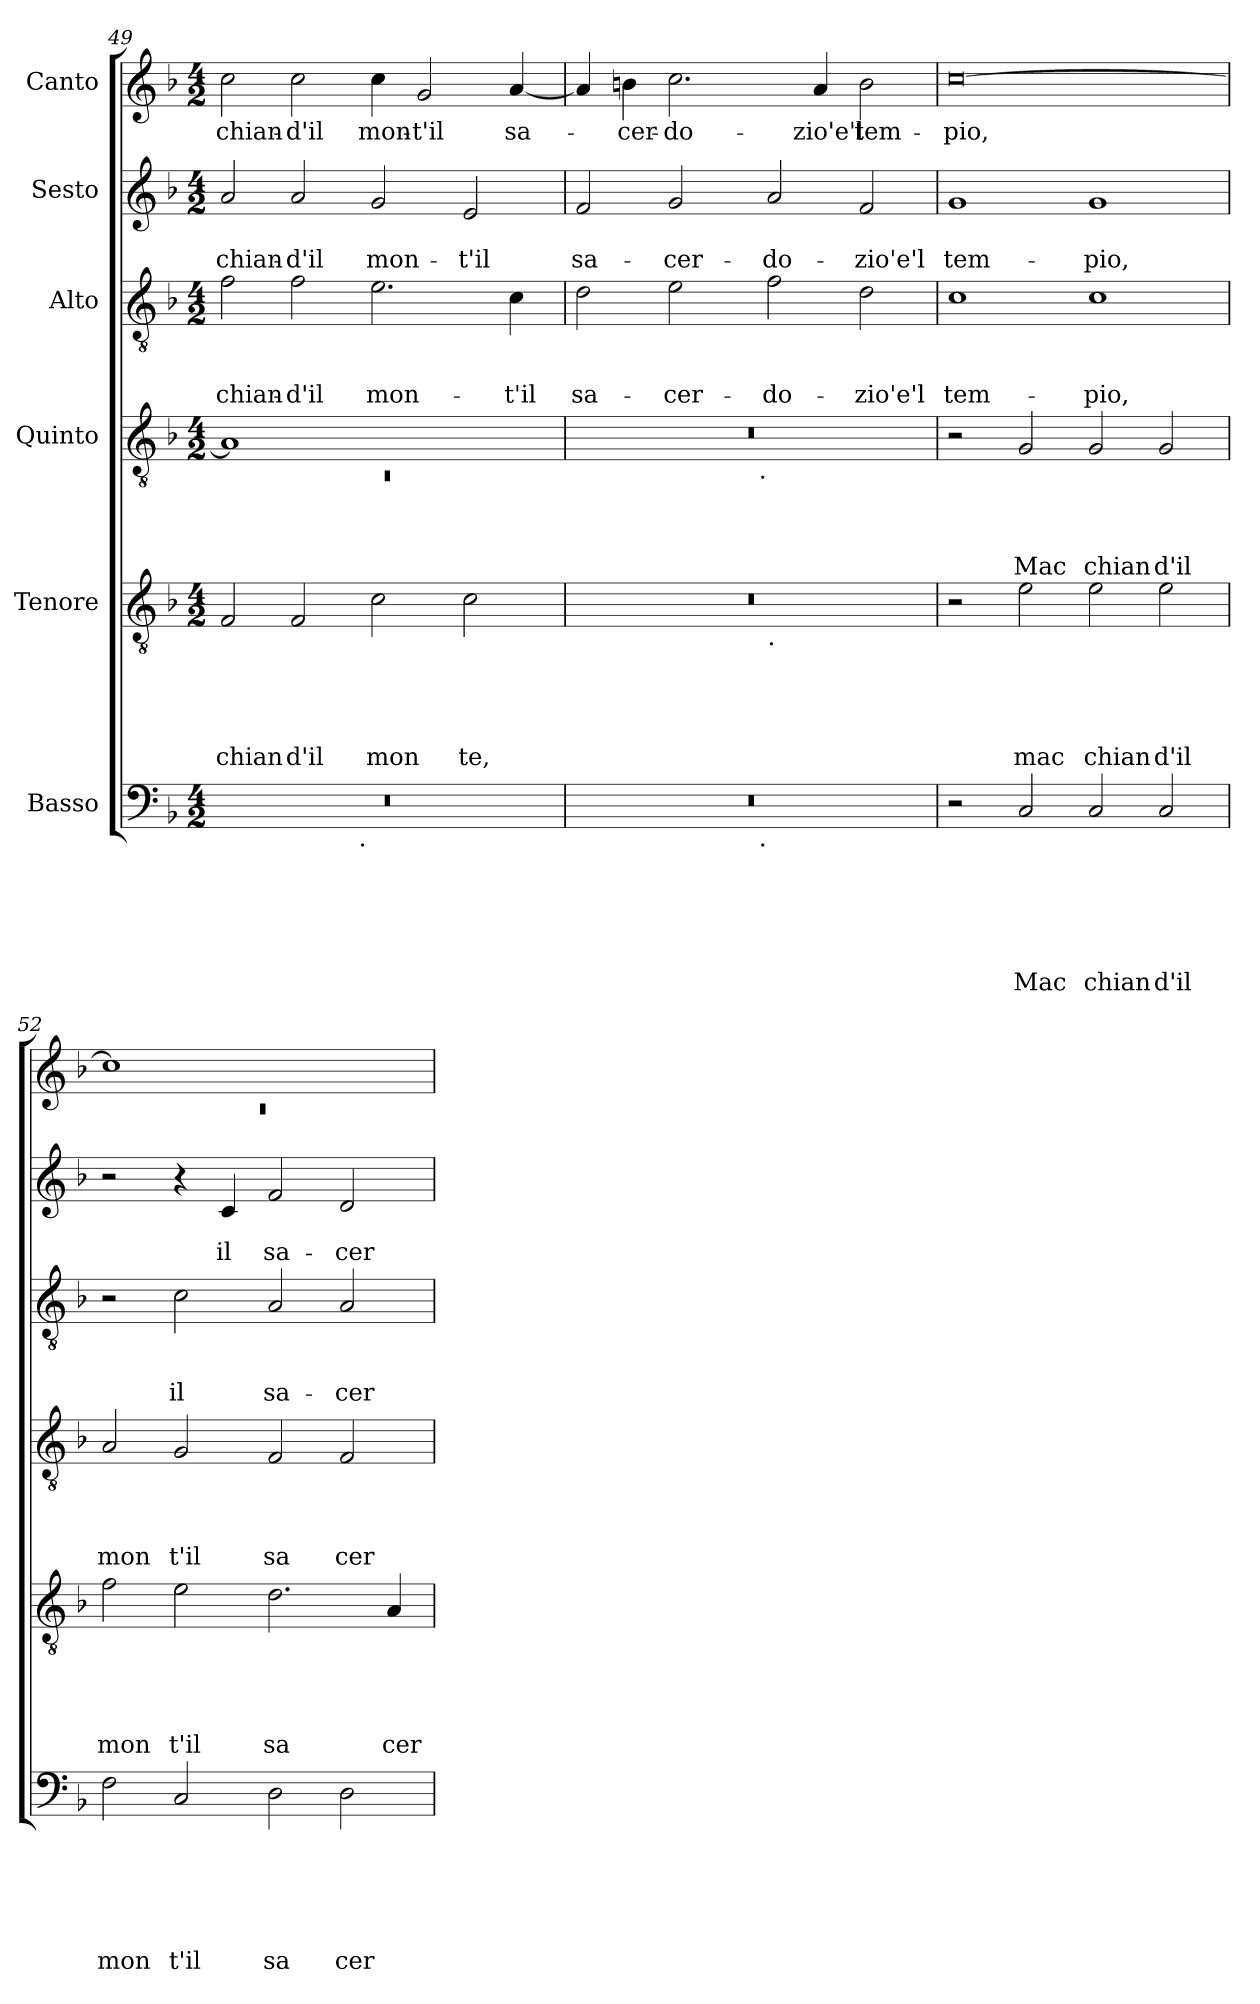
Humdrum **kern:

**kern	**text	**text	**text	**text	**text	**text	**kern	**text	**text	**text	**text	**text	**kern	**text	**text	**text	**text	**kern	**text	**text	**text	**kern	**text	**text	**kern	**text
*part6	*part6	*part6	*part6	*part6	*part6	*part6	*part5	*part5	*part5	*part5	*part5	*part5	*part4	*part4	*part4	*part4	*part4	*part3	*part3	*part3	*part3	*part2	*part2	*part2	*part1	*part1
*staff6	*staff6	*staff6	*staff6	*staff6	*staff6	*staff6	*staff5	*staff5	*staff5	*staff5	*staff5	*staff5	*staff4	*staff4	*staff4	*staff4	*staff4	*staff3	*staff3	*staff3	*staff3	*staff2	*staff2	*staff2	*staff1	*staff1
*I"Basso	*	*	*	*	*	*	*I"Tenore	*	*	*	*	*	*I"Quinto	*	*	*	*	*I"Alto	*	*	*	*I"Sesto	*	*	*I"Canto	*
!!LO:PB:g=z
*clefF4	*	*	*	*	*	*	*clefGv2	*	*	*	*	*	*clefGv2	*	*	*	*	*clefGv2	*	*	*	*clefG2	*	*	*clefG2	*
*k[b-]	*	*	*	*	*	*	*k[b-]	*	*	*	*	*	*k[b-]	*	*	*	*	*k[b-]	*	*	*	*k[b-]	*	*	*k[b-]	*
*F:	*	*	*	*	*	*	*F:	*	*	*	*	*	*F:	*	*	*	*	*F:	*	*	*	*F:	*	*	*F:	*
*M4/2	*	*	*	*	*	*	*M4/2	*	*	*	*	*	*M4/2	*	*	*	*	*M4/2	*	*	*	*M4/2	*	*	*M4/2	*
=49	=49	=49	=49	=49	=49	=49	=49	=49	=49	=49	=49	=49	=49	=49	=49	=49	=49	=49	=49	=49	=49	=49	=49	=49	=49	=49
*	*	*	*	*	*	*	*	*	*	*	*	*	*^	*	*	*	*	*	*	*	*	*	*	*	*	*
!	!	!	!	!	!	!	!	!	!	!	!	!LO:LY:b	!	!LO:N:vis=1	!	!	!	!	!	!	!	!LO:LY:b	!	!	!LO:LY:b	!	!LO:LY:b
*^	*	*	*	*	*	*	*	*	*	*	*	*	*	*	*	*	*	*	*	*	*	*	*	*	*	*	*
0r	2ryy	.	.	.	.	.	.	2F/	.	.	.	.	chian	1A]	0rC	.	.	.	.	2f\	.	.	chian-	2a/	.	-chian-	2cc\	chian-
!	!	!	!	!	!	!	!	!	!	!	!	!	!LO:LY:b	!	!	!	!	!	!	!	!	!	!LO:LY:b	!	!	!LO:LY:b	!	!LO:LY:b
.	4...ryy	.	.	.	.	.	.	2F/	.	.	.	.	d'il	.	.	.	.	.	.	2f\	.	.	-d'il	2a/	.	-d'il	2cc\	-d'il
!	!LO:TX:b:t=.	!	!	!	!	!	!	!	!	!	!	!	!	!	!	!	!	!	!	!	!	!	!	!	!	!	!	!
.	1ryy	.	.	.	.	.	.	.	.	.	.	.	.	.	.	.	.	.	.	.	.	.	.	.	.	.	.	.
!	!	!	!	!	!	!	!	!	!	!	!	!	!LO:LY:b	!	!	!	!	!	!	!	!	!	!LO:LY:b	!	!	!LO:LY:b	!	!LO:LY:b
.	.	.	.	.	.	.	.	2c\	.	.	.	.	mon	1ryy	.	.	.	.	.	2.e\	.	.	mon-	2g/	.	mon-	4cc\	mon-
!	!	!	!	!	!	!	!	!	!	!	!	!	!	!	!	!	!	!	!	!	!	!	!	!	!	!	!	!LO:LY:b
.	.	.	.	.	.	.	.	.	.	.	.	.	.	.	.	.	.	.	.	.	.	.	.	.	.	.	2g/	-t'il
!	!	!	!	!	!	!	!	!	!	!	!	!	!LO:LY:b	!	!	!	!	!	!	!	!	!	!	!	!	!LO:LY:b	!	!
.	.	.	.	.	.	.	.	2c\	.	.	.	.	te,	.	.	.	.	.	.	.	.	.	.	2e/	.	-t'il	.	.
!	!	!	!	!	!	!	!	!	!	!	!	!	!	!	!	!	!	!	!	!	!	!	!LO:LY:b	!	!	!	!	!LO:LY:b
.	.	.	.	.	.	.	.	.	.	.	.	.	.	.	.	.	.	.	.	4c\	.	.	-t'il	.	.	.	[<4a/	sa-
.	32ryy	.	.	.	.	.	.	.	.	.	.	.	.	.	.	.	.	.	.	.	.	.	.	.	.	.	.	.
=50	=50	=50	=50	=50	=50	=50	=50	=50	=50	=50	=50	=50	=50	=50	=50	=50	=50	=50	=50	=50	=50	=50	=50	=50	=50	=50	=50	=50
!	!	!	!	!	!	!	!	!	!	!	!	!	!	!	!	!	!	!	!	!	!	!	!LO:LY:b	!	!	!LO:LY:b	!	!
*	*	*	*	*	*	*	*	*^	*	*	*	*	*	*	*	*	*	*	*	*	*	*	*	*	*	*	*	*
0r	2ryy	.	.	.	.	.	.	0r	1ryy	.	.	.	.	.	0r	2ryy	.	.	.	.	2d\	.	.	sa-	2f/	.	sa-	4a/]	.
!	!	!	!	!	!	!	!	!	!	!	!	!	!	!	!	!	!	!	!	!	!	!	!	!	!	!	!	!	!LO:LY:b
.	.	.	.	.	.	.	.	.	.	.	.	.	.	.	.	.	.	.	.	.	.	.	.	.	.	.	.	4bn\	-cer-
!	!	!	!	!	!	!	!	!	!	!	!	!	!	!	!	!	!	!	!	!	!	!	!	!LO:LY:b	!	!	!LO:LY:b	!	!LO:LY:b
.	4ryy	.	.	.	.	.	.	.	.	.	.	.	.	.	.	4ryy	.	.	.	.	2e\	.	.	-cer-	2g/	.	-cer-	2.cc\	-do-
.	8...ryy	.	.	.	.	.	.	.	.	.	.	.	.	.	.	8...ryy	.	.	.	.	.	.	.	.	.	.	.	.	.
!	!	!	!	!	!	!	!	!	!	!	!	!	!	!	!	!LO:TX:b:t=.	!	!	!	!	!	!	!	!	!	!	!	!	!
!	!LO:TX:b:t=.	!	!	!	!	!	!	!	!	!	!	!	!	!	!	!	!	!	!	!	!	!	!	!	!	!	!	!	!
.	1ryy	.	.	.	.	.	.	.	.	.	.	.	.	.	.	1ryy	.	.	.	.	.	.	.	.	.	.	.	.	.
!	!	!	!	!	!	!	!	!	!LO:TX:b:t=.	!	!	!	!	!	!	!	!	!	!	!	!	!	!	!	!	!	!	!	!
!	!	!	!	!	!	!	!	!	!	!	!	!	!	!	!	!	!	!	!	!	!	!	!	!LO:LY:b	!	!	!LO:LY:b	!	!
.	.	.	.	.	.	.	.	.	1ryy	.	.	.	.	.	.	.	.	.	.	.	2f\	.	.	-do-	2a/	.	-do-	.	.
!	!	!	!	!	!	!	!	!	!	!	!	!	!	!	!	!	!	!	!	!	!	!	!	!	!	!	!	!	!LO:LY:b
.	.	.	.	.	.	.	.	.	.	.	.	.	.	.	.	.	.	.	.	.	.	.	.	.	.	.	.	4a/	-zio'e'l
!	!	!	!	!	!	!	!	!	!	!	!	!	!	!	!	!	!	!	!	!	!	!	!	!LO:LY:b	!	!	!LO:LY:b	!	!LO:LY:b
.	.	.	.	.	.	.	.	.	.	.	.	.	.	.	.	.	.	.	.	.	2d\	.	.	-zio'e'l	2f/	.	-zio'e'l	2b\	tem-
.	64ryy	.	.	.	.	.	.	.	.	.	.	.	.	.	.	64ryy	.	.	.	.	.	.	.	.	.	.	.	.	.
=51	=51	=51	=51	=51	=51	=51	=51	=51	=51	=51	=51	=51	=51	=51	=51	=51	=51	=51	=51	=51	=51	=51	=51	=51	=51	=51	=51	=51	=51
!	!	!	!	!	!	!	!	!	!	!	!	!	!	!	!	!	!	!	!	!	!	!	!	!LO:LY:b	!	!	!LO:LY:b	!	!LO:LY:b
*v	*v	*	*	*	*	*	*	*	*	*	*	*	*	*	*v	*v	*	*	*	*	*	*	*	*	*	*	*	*	*
*	*	*	*	*	*	*	*v	*v	*	*	*	*	*	*	*	*	*	*	*	*	*	*	*	*	*	*	*
2r	.	.	.	.	.	.	2r	.	.	.	.	.	2r	.	.	.	.	1c	.	.	tem-	1g	.	tem-	[>0cc	-pio,
!	!	!	!	!	!	!LO:LY:b	!	!	!	!	!	!LO:LY:b	!	!	!	!	!LO:LY:b	!	!	!	!	!	!	!	!	!
2C/	.	.	.	.	.	Mac	2e\	.	.	.	.	mac	2G/	.	.	.	Mac	.	.	.	.	.	.	.	.	.
!	!	!	!	!	!	!LO:LY:b	!	!	!	!	!	!LO:LY:b	!	!	!	!	!LO:LY:b	!	!	!	!LO:LY:b	!	!	!LO:LY:b	!	!
2C/	.	.	.	.	.	chian	2e\	.	.	.	.	chian	2G/	.	.	.	chian	1c	.	.	-pio,	1g	.	-pio,	.	.
!	!	!	!	!	!	!LO:LY:b	!	!	!	!	!	!LO:LY:b	!	!	!	!	!LO:LY:b	!	!	!	!	!	!	!	!	!
2C/	.	.	.	.	.	d'il	2e\	.	.	.	.	d'il	2G/	.	.	.	d'il	.	.	.	.	.	.	.	.	.
=52	=52	=52	=52	=52	=52	=52	=52	=52	=52	=52	=52	=52	=52	=52	=52	=52	=52	=52	=52	=52	=52	=52	=52	=52	=52	=52
*	*	*	*	*	*	*	*	*	*	*	*	*	*	*	*	*	*	*	*	*	*	*	*	*	*^	*
!	!	!	!	!	!	!LO:LY:b	!	!	!	!	!	!LO:LY:b	!	!	!	!	!LO:LY:b	!	!	!	!	!	!	!	!	!LO:N:vis=1	!
2F\	.	.	.	.	.	mon	2f\	.	.	.	.	mon	2A/	.	.	.	mon	2r	.	.	.	2r	.	.	1cc]	0rc	.
!	!	!	!	!	!	!LO:LY:b	!	!	!	!	!	!LO:LY:b	!	!	!	!	!LO:LY:b	!	!	!	!LO:LY:b	!	!	!	!	!	!
2C/	.	.	.	.	.	t'il	2e\	.	.	.	.	t'il	2G/	.	.	.	t'il	2c\	.	.	il	4r	.	.	.	.	.
!	!	!	!	!	!	!	!	!	!	!	!	!	!	!	!	!	!	!	!	!	!	!	!	!LO:LY:b	!	!	!
.	.	.	.	.	.	.	.	.	.	.	.	.	.	.	.	.	.	.	.	.	.	4c/	.	il	.	.	.
!	!	!	!	!	!	!LO:LY:b	!	!	!	!	!	!LO:LY:b	!	!	!	!	!LO:LY:b	!	!	!	!LO:LY:b	!	!	!LO:LY:b	!	!	!
2D\	.	.	.	.	.	sa	2.d\	.	.	.	.	sa	2F/	.	.	.	sa	2A/	.	.	sa-	2f/	.	sa-	1ryy	.	.
!	!	!	!	!	!	!LO:LY:b	!	!	!	!	!	!	!	!	!	!	!LO:LY:b	!	!	!	!LO:LY:b	!	!	!LO:LY:b	!	!	!
2D\	.	.	.	.	.	cer	.	.	.	.	.	.	2F/	.	.	.	cer	2A/	.	.	-cer-	2d/	.	-cer-	.	.	.
!	!	!	!	!	!	!	!	!	!	!	!	!LO:LY:b	!	!	!	!	!	!	!	!	!	!	!	!	!	!	!
.	.	.	.	.	.	.	4A/	.	.	.	.	cer	.	.	.	.	.	.	.	.	.	.	.	.	.	.	.
*	*	*	*	*	*	*	*	*	*	*	*	*	*	*	*	*	*	*	*	*	*	*	*	*	*v	*v	*
=	=	=	=	=	=	=	=	=	=	=	=	=	=	=	=	=	=	=	=	=	=	=	=	=	=	=
*-	*-	*-	*-	*-	*-	*-	*-	*-	*-	*-	*-	*-	*-	*-	*-	*-	*-	*-	*-	*-	*-	*-	*-	*-	*-	*-
